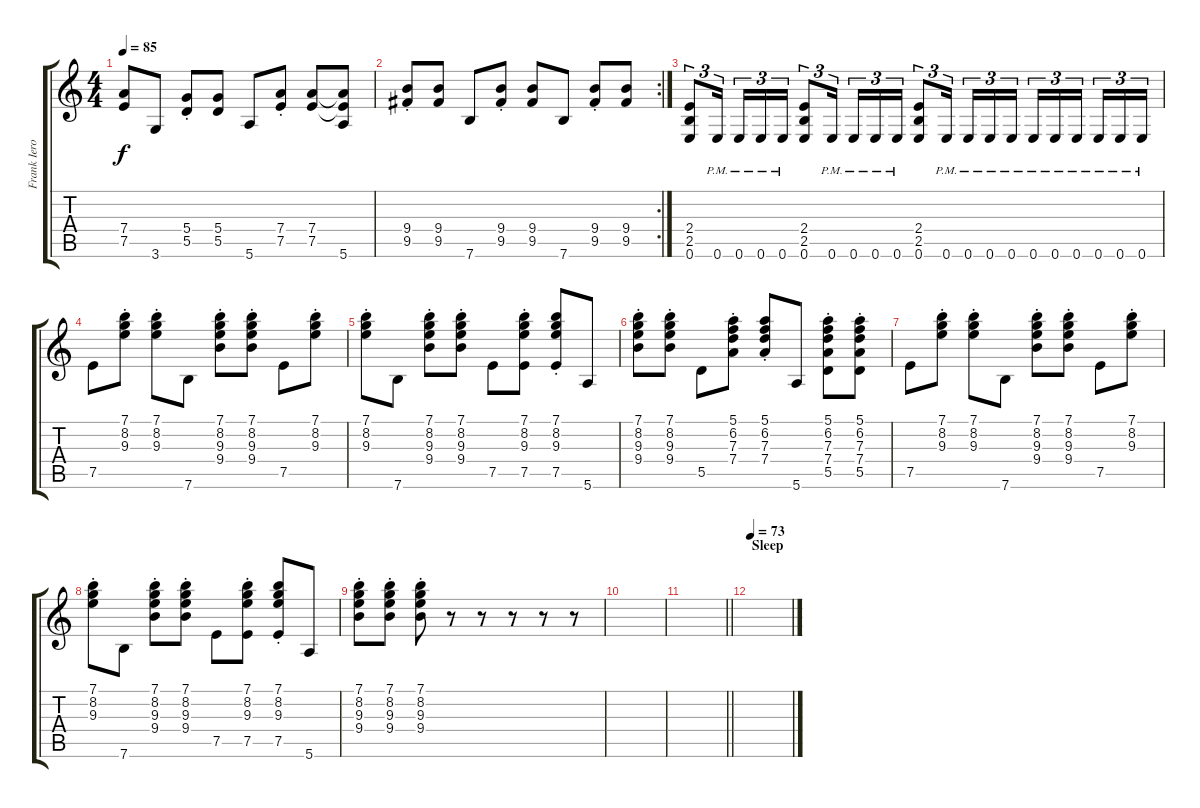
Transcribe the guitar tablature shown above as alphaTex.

\track ("Frank Iero [Rhythm Guitar]" "Frank Iero") {instrument overdrivenguitar}
\staff {score tabs}
\tuning (E4 B3 G3 D3 A2 E2) {hide}
\ts (4 4)
\tempo 85
\clef g2
\ks c
(7.4 7.5).8{dy f} 3.6.8 (5.4{st} 5.5{st}).8 (5.4 5.5).8 5.6.8 (7.4{st} 7.5{st}).8 (7.4 7.5).8 (7.4{t} 7.5{t} 5.6).8 |
\rc 2
(9.4{st} 9.5{st}).8 (9.4 9.5).8 7.6.8 (9.4{st} 9.5{st}).8 (9.4 9.5).8 7.6.8 (9.4{st} 9.5{st}).8 (9.4 9.5).8 |
(2.4 2.5 0.6).8{tu (3 2) volume 7} 0.6{pm}.16{tu (3 2) beam splitsecondary} 0.6{pm}.16{tu (3 2)} 0.6{pm}.16{tu (3 2)} 0.6{pm}.16{tu (3 2)} (2.4 2.5 0.6).8{tu (3 2)} 0.6{pm}.16{tu (3 2) beam splitsecondary} 0.6{pm}.16{tu (3 2)} 0.6{pm}.16{tu (3 2)} 0.6{pm}.16{tu (3 2)} (2.4 2.5 0.6).8{tu (3 2)} 0.6{pm}.16{tu (3 2) beam splitsecondary} 0.6{pm}.16{tu (3 2)} 0.6{pm}.16{tu (3 2)} 0.6{pm}.16{tu (3 2)} 0.6{pm}.16{tu (3 2)} 0.6{pm}.16{tu (3 2)} 0.6{pm}.16{tu (3 2) beam splitsecondary} 0.6{pm}.16{tu (3 2)} 0.6{pm}.16{tu (3 2)} 0.6{pm}.16{tu (3 2)} |
7.5.8{instrument electricguitarclean} (7.1{st} 8.2{st} 9.3{st}).8 (7.1{st} 8.2{st} 9.3{st}).8 7.6.8 (7.1{st} 8.2{st} 9.3{st} 9.4{st}).8 (7.1{st} 8.2{st} 9.3{st} 9.4{st}).8 7.5.8 (7.1{st} 8.2{st} 9.3{st}).8 |
(7.1{st} 8.2{st} 9.3{st}).8 7.6.8 (7.1{st} 8.2{st} 9.3{st} 9.4{st}).8 (7.1{st} 8.2{st} 9.3{st} 9.4{st}).8 7.5.8 (7.1{st} 8.2{st} 9.3{st} 7.5{st}).8 (7.1 8.2 9.3 7.5{st}).8 5.6.8 |
(7.1{st} 8.2{st} 9.3{st} 9.4{st}).8 (7.1{st} 8.2{st} 9.3{st} 9.4{st}).8 5.5.8 (5.1{st} 6.2{st} 7.3{st} 7.4{st}).8 (5.1{st} 6.2{st} 7.3{st} 7.4{st}).8 5.6.8 (5.1{st} 6.2{st} 7.3{st} 7.4{st} 5.5{st}).8 (5.1{st} 6.2{st} 7.3{st} 7.4{st} 5.5{st}).8 |
7.5.8{instrument accordion} (7.1{st} 8.2{st} 9.3{st}).8 (7.1{st} 8.2{st} 9.3{st}).8 7.6.8 (7.1{st} 8.2{st} 9.3{st} 9.4{st}).8 (7.1{st} 8.2{st} 9.3{st} 9.4{st}).8 7.5.8 (7.1{st} 8.2{st} 9.3{st}).8 |
(7.1{st} 8.2{st} 9.3{st}).8 7.6.8 (7.1{st} 8.2{st} 9.3{st} 9.4{st}).8 (7.1{st} 8.2{st} 9.3{st} 9.4{st}).8 7.5.8 (7.1{st} 8.2{st} 9.3{st} 7.5{st}).8 (7.1 8.2 9.3 7.5{st}).8 5.6.8 |
(7.1{st} 8.2{st} 9.3{st} 9.4{st}).8 (7.1{st} 8.2{st} 9.3{st} 9.4{st}).8 (7.1{st} 8.2{st} 9.3{st} 9.4{st}).8 r.8 r.8 r.8 r.8 r.8 |
|
\barLineRight lightlight
|
\section ("" "Sleep")
\tempo 73
